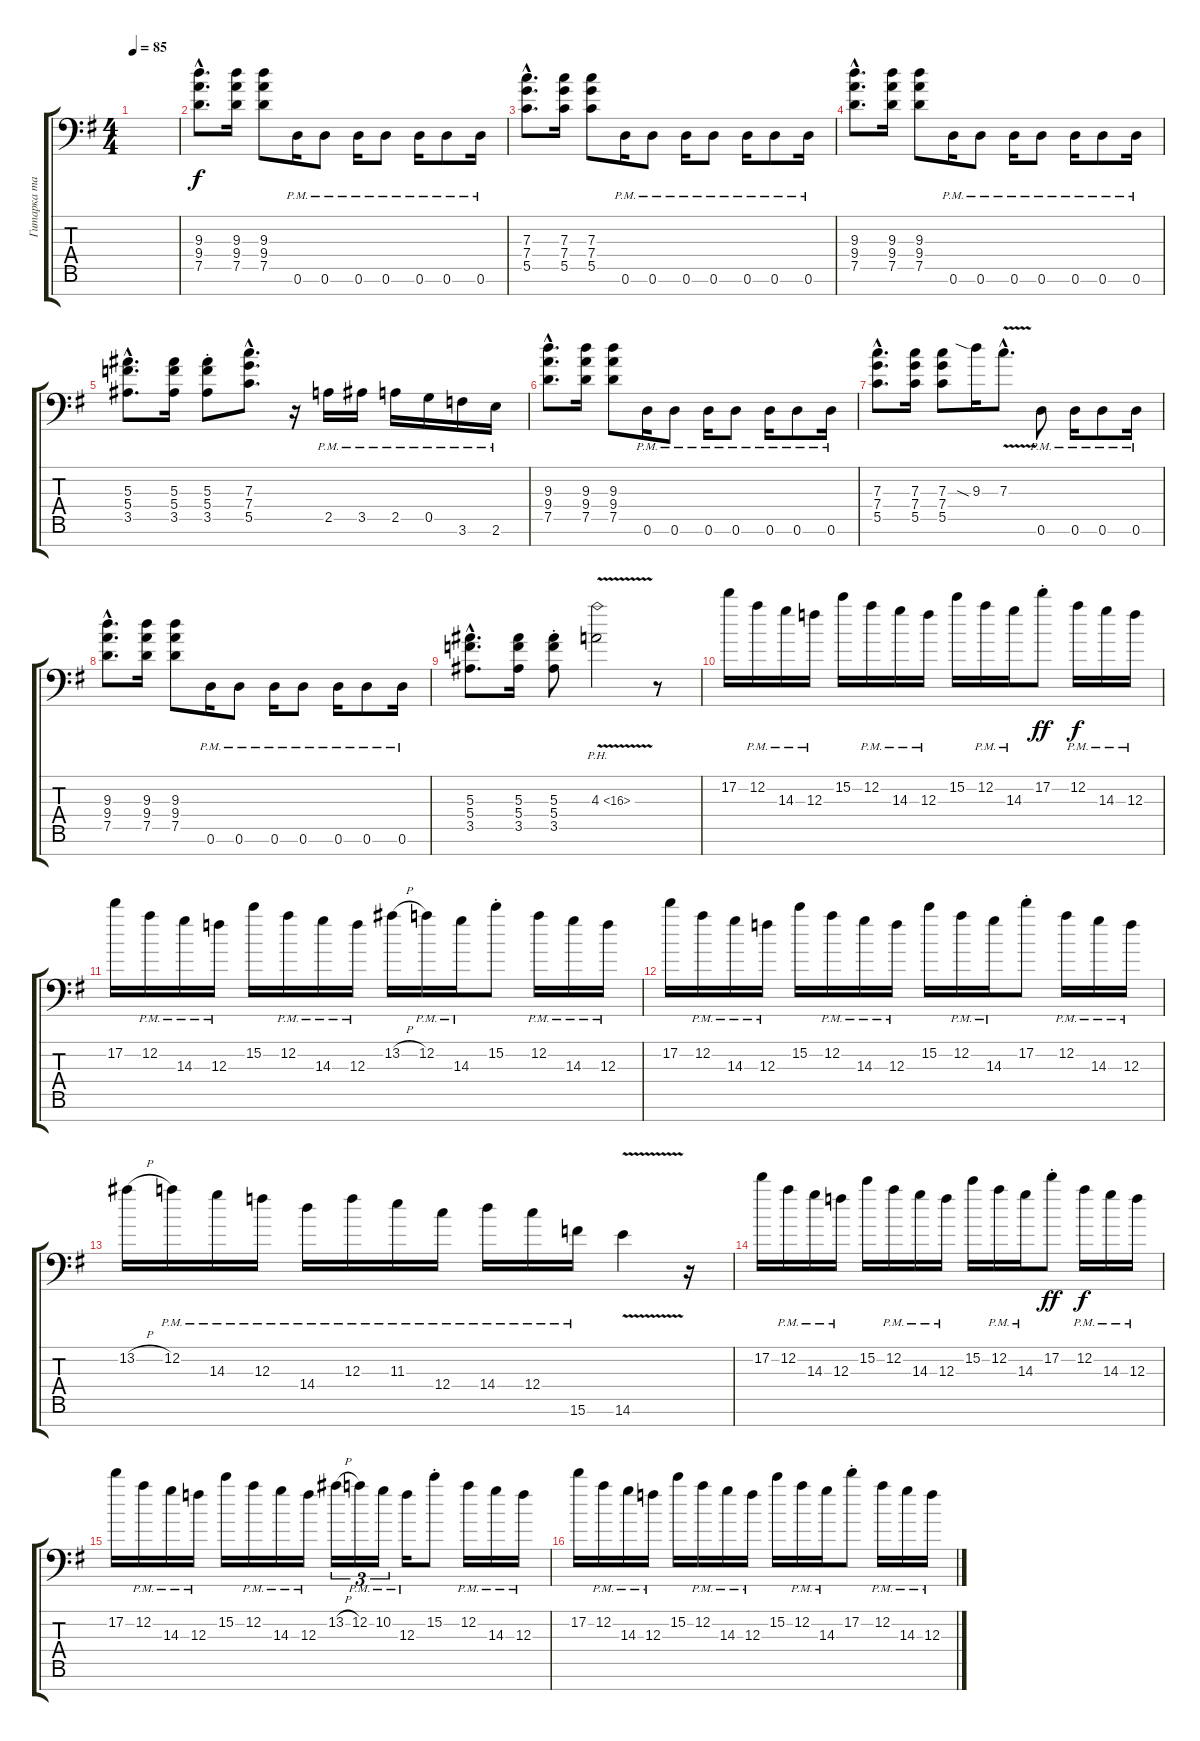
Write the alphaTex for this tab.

\track ("Гитарка там" "Гитарка та") {instrument overdrivenguitar}
\staff {score tabs}
\tuning (D4 A3 F3 C3 G2 D2 A1) {hide}
\ts (4 4)
\tempo 85
\clef f4
\ks eminor
|
(9.3{hac} 9.4{hac} 7.5{hac}).8{d} (9.3 9.4 7.5).16 (9.3 9.4 7.5).8 0.6{pm}.16 0.6{pm}.8 0.6{pm}.16 0.6{pm}.8 0.6{pm}.16 0.6{pm}.8 0.6{pm}.16 |
(7.3{hac} 7.4{hac} 5.5{hac}).8{d} (7.3 7.4 5.5).16 (7.3 7.4 5.5).8 0.6{pm}.16 0.6{pm}.8 0.6{pm}.16 0.6{pm}.8 0.6{pm}.16 0.6{pm}.8 0.6{pm}.16 |
(9.3{hac} 9.4{hac} 7.5{hac}).8{d} (9.3 9.4 7.5).16 (9.3 9.4 7.5).8 0.6{pm}.16 0.6{pm}.8 0.6{pm}.16 0.6{pm}.8 0.6{pm}.16 0.6{pm}.8 0.6{pm}.16 |
(5.3{hac} 5.4{hac} 3.5{hac}).8{d} (5.3 5.4 3.5).16 (5.3{st} 5.4{st} 3.5{st}).8 (7.3{hac} 7.4{hac} 5.5{hac}).8{d} r.16 2.5{pm}.16 3.5{pm}.16 2.5{pm}.16 0.5{pm}.16 3.6{pm}.16 2.6{pm}.16 |
(9.3{hac} 9.4{hac} 7.5{hac}).8{d} (9.3 9.4 7.5).16 (9.3 9.4 7.5).8 0.6{pm}.16 0.6{pm}.8 0.6{pm}.16 0.6{pm}.8 0.6{pm}.16 0.6{pm}.8 0.6{pm}.16 |
(7.3{hac} 7.4{hac} 5.5{hac}).8{d} (7.3 7.4 5.5).16 (7.3 7.4 5.5).8 9.3{sia}.16 7.3{v hac}.8{d} 0.6{pm}.8 0.6{pm}.16 0.6{pm}.8 0.6{pm}.16 |
(9.3{hac} 9.4{hac} 7.5{hac}).8{d} (9.3 9.4 7.5).16 (9.3 9.4 7.5).8 0.6{pm}.16 0.6{pm}.8 0.6{pm}.16 0.6{pm}.8 0.6{pm}.16 0.6{pm}.8 0.6{pm}.16 |
(5.3{hac} 5.4{hac} 3.5{hac}).8{d} (5.3 5.4 3.5).16 (5.3{st} 5.4{st} 3.5{st}).8 4.3{ph 12 v}.2 r.8 |
17.2.16{volume 16} 12.2{pm}.16 14.3{pm}.16 12.3{pm}.16 15.2.16 12.2{pm}.16 14.3{pm}.16 12.3{pm}.16 15.2.16 12.2{pm}.16 14.3{pm}.16 17.2{st}.8{dy ff} 12.2{pm}.16{dy f} 14.3{pm}.16 12.3{pm}.16 |
17.2.16 12.2{pm}.16 14.3{pm}.16 12.3{pm}.16 15.2.16 12.2{pm}.16 14.3{pm}.16 12.3{pm}.16 13.2{h}.16 12.2{pm}.16 14.3{pm}.16 15.2{st}.8 12.2{pm}.16 14.3{pm}.16 12.3{pm}.16 |
17.2.16 12.2{pm}.16 14.3{pm}.16 12.3{pm}.16 15.2.16 12.2{pm}.16 14.3{pm}.16 12.3{pm}.16 15.2.16 12.2{pm}.16 14.3{pm}.16 17.2{st}.8 12.2{pm}.16 14.3{pm}.16 12.3{pm}.16 |
13.2{h}.16 12.2{pm}.16 14.3{pm}.16 12.3{pm}.16 14.4{pm}.16 12.3{pm}.16 11.3{pm}.16 12.4{pm}.16 14.4{pm}.16 12.4{pm}.16 15.6{pm}.16 14.6{v}.4 r.16 |
17.2.16 12.2{pm}.16 14.3{pm}.16 12.3{pm}.16 15.2.16 12.2{pm}.16 14.3{pm}.16 12.3{pm}.16 15.2.16 12.2{pm}.16 14.3{pm}.16 17.2{st}.8{dy ff} 12.2{pm}.16{dy f} 14.3{pm}.16 12.3{pm}.16 |
17.2.16 12.2{pm}.16 14.3{pm}.16 12.3{pm}.16 15.2.16 12.2{pm}.16 14.3{pm}.16 12.3{pm}.16 13.2{h}.16{tu (3 2)} 12.2{pm}.16{tu (3 2)} 10.2{pm}.16{tu (3 2)} 12.3{pm}.16 15.2{st}.8 12.2{pm}.16 14.3{pm}.16 12.3{pm}.16 |
17.2.16 12.2{pm}.16 14.3{pm}.16 12.3{pm}.16 15.2.16 12.2{pm}.16 14.3{pm}.16 12.3{pm}.16 15.2.16 12.2{pm}.16 14.3{pm}.16 17.2{st}.8 12.2{pm}.16 14.3{pm}.16 12.3{pm}.16
